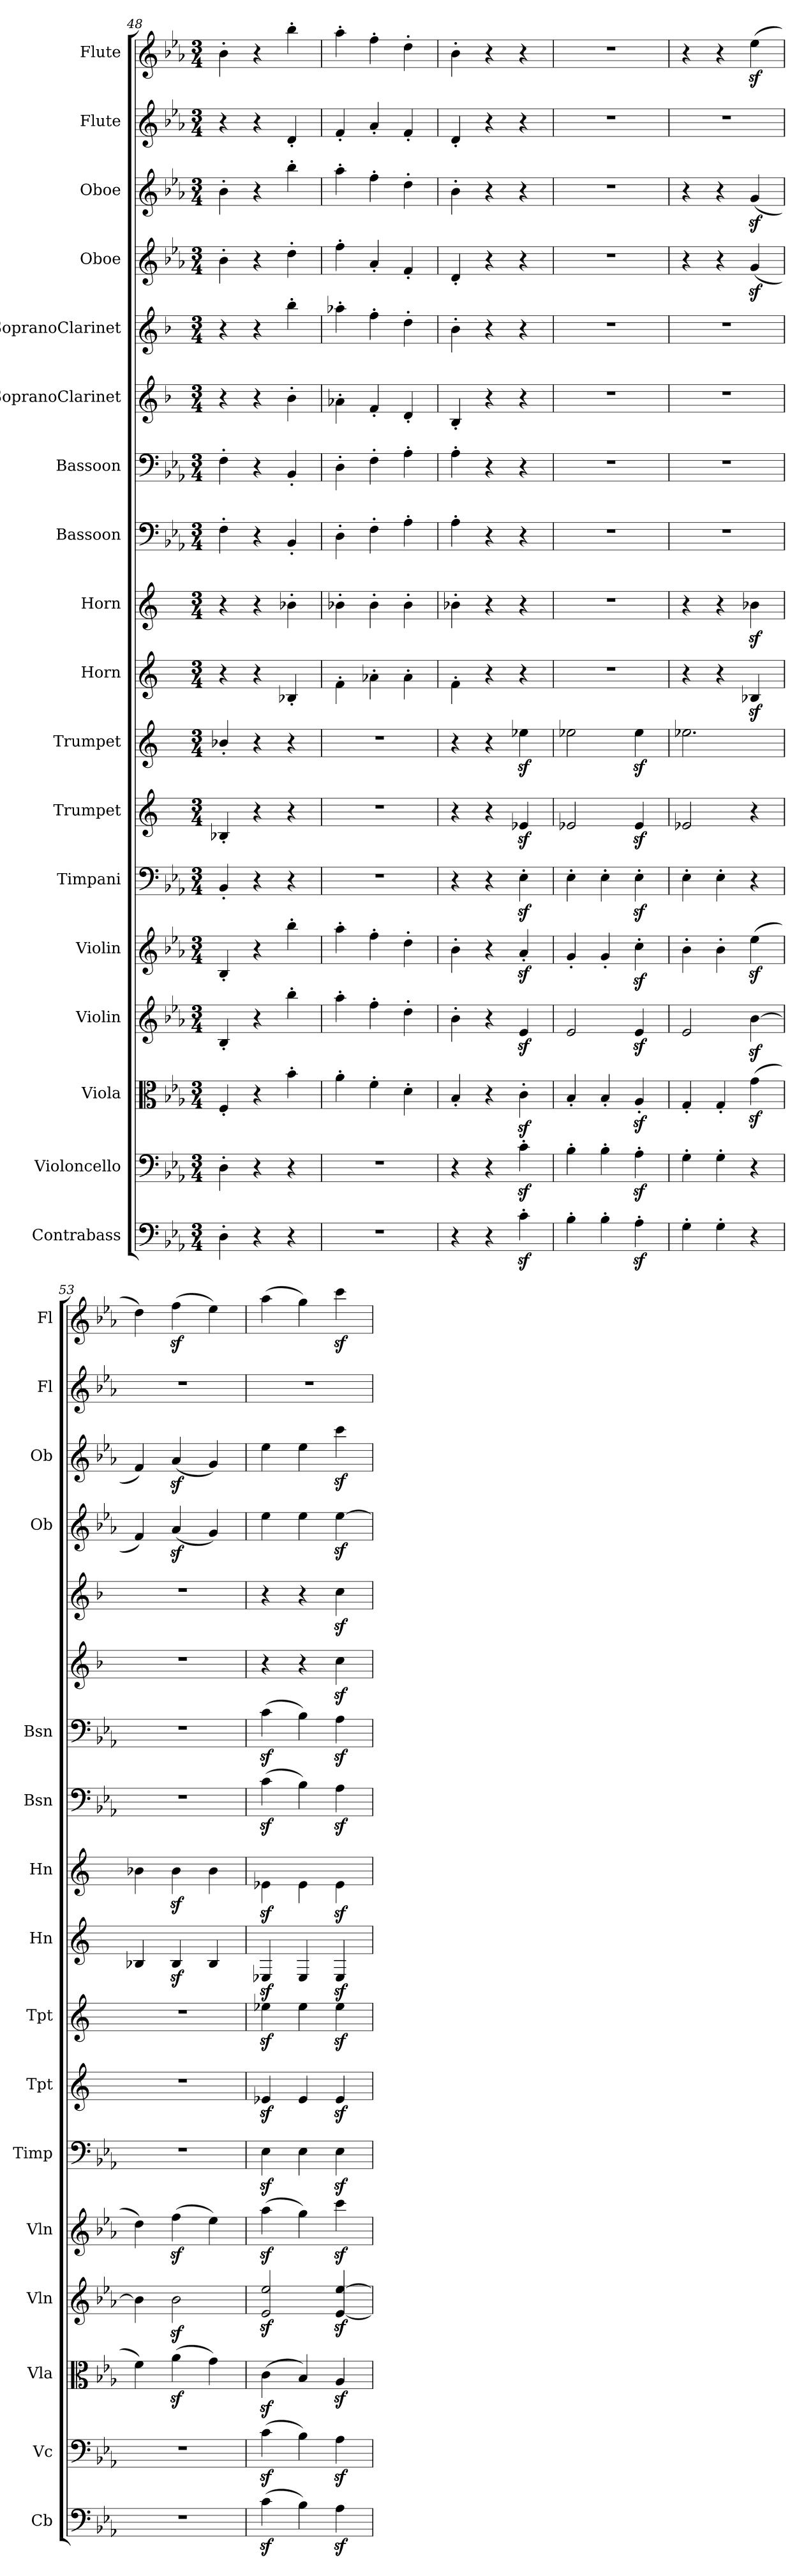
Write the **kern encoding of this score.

**kern	**kern	**kern	**kern	**kern	**kern	**kern	**kern	**kern	**kern	**kern	**kern	**kern	**kern	**kern	**kern	**kern	**kern
*part18	*part17	*part16	*part15	*part14	*part13	*part12	*part11	*part10	*part9	*part8	*part7	*part6	*part5	*part4	*part3	*part2	*part1
*staff18	*staff17	*staff16	*staff15	*staff14	*staff13	*staff12	*staff11	*staff10	*staff9	*staff8	*staff7	*staff6	*staff5	*staff4	*staff3	*staff2	*staff1
*I"Contrabass	*I"Violoncello	*I"Viola	*I"Violin	*I"Violin	*I"Timpani	*I"Trumpet	*I"Trumpet	*I"Horn	*I"Horn	*I"Bassoon	*I"Bassoon	*I"SopranoClarinet	*I"SopranoClarinet	*I"Oboe	*I"Oboe	*I"Flute	*I"Flute
*I'Cb	*I'Vc	*I'Vla	*I'Vln	*I'Vln	*I'Timp	*I'Tpt	*I'Tpt	*I'Hn	*I'Hn	*I'Bsn	*I'Bsn	*	*	*I'Ob	*I'Ob	*I'Fl	*I'Fl
*clefF4	*clefF4	*clefC3	*clefG2	*clefG2	*clefF4	*clefG2	*clefG2	*clefG2	*clefG2	*clefF4	*clefF4	*clefG2	*clefG2	*clefG2	*clefG2	*clefG2	*clefG2
*k[b-e-a-]	*k[b-e-a-]	*k[b-e-a-]	*k[b-e-a-]	*k[b-e-a-]	*k[b-e-a-]	*k[]	*k[]	*k[]	*k[]	*k[b-e-a-]	*k[b-e-a-]	*k[b-]	*k[b-]	*k[b-e-a-]	*k[b-e-a-]	*k[b-e-a-]	*k[b-e-a-]
*M3/4	*M3/4	*M3/4	*M3/4	*M3/4	*M3/4	*M3/4	*M3/4	*M3/4	*M3/4	*M3/4	*M3/4	*M3/4	*M3/4	*M3/4	*M3/4	*M3/4	*M3/4
=48	=48	=48	=48	=48	=48	=48	=48	=48	=48	=48	=48	=48	=48	=48	=48	=48	=48
4D'\	4D'\	4F'/	4B-'/	4B-'/	4BB-'/	4B-X'/	4b-X'/	4r	4r	4F'\	4F'\	4r	4r	4b-'\	4b-'\	4r	4b-'\
4r	4r	4r	4r	4r	4r	4r	4r	4r	4r	4r	4r	4r	4r	4r	4r	4r	4r
4r	4r	4b-'\	4bb-'\	4bb-'\	4r	4r	4r	4B-X'/	4b-X'\	4BB-'/	4BB-'/	4b-'\	4bb-'\	4dd'\	4bb-'\	4d'/	4bb-'\
=49	=49	=49	=49	=49	=49	=49	=49	=49	=49	=49	=49	=49	=49	=49	=49	=49	=49
2.r	2.r	4a-'\	4aa-'\	4aa-'\	2.r	2.r	2.r	4f'\	4b-X'\	4D'\	4D'\	4a-X'\	4aa-X'\	4ff'\	4aa-'\	4f'/	4aa-'\
.	.	4f'\	4ff'\	4ff'\	.	.	.	4a-X'\	4b-'\	4F'\	4F'\	4f'/	4ff'\	4a-'/	4ff'\	4a-'/	4ff'\
.	.	4d'\	4dd'\	4dd'\	.	.	.	4a-'\	4b-'\	4A-'\	4A-'\	4d'/	4dd'\	4f'/	4dd'\	4f'/	4dd'\
=50	=50	=50	=50	=50	=50	=50	=50	=50	=50	=50	=50	=50	=50	=50	=50	=50	=50
4r	4r	4B-'/	4b-'\	4b-'\	4r	4r	4r	4f'\	4b-X'\	4A-'\	4A-'\	4B-'/	4b-'\	4d'/	4b-'\	4d'/	4b-'\
4r	4r	4r	4r	4r	4r	4r	4r	4r	4r	4r	4r	4r	4r	4r	4r	4r	4r
4cz'\	4cz'\	4cz'\	4e-z/	4a-z'/	4E-z'\	4e-Xz/	4ee-Xz\	4r	4r	4r	4r	4r	4r	4r	4r	4r	4r
=51	=51	=51	=51	=51	=51	=51	=51	=51	=51	=51	=51	=51	=51	=51	=51	=51	=51
4B-'\	4B-'\	4B-'/	2e-/	4g'/	4E-'\	2e-X/	2ee-X\	2.r	2.r	2.r	2.r	2.r	2.r	2.r	2.r	2.r	2.r
4B-'\	4B-'\	4B-'/	.	4g'/	4E-'\	.	.	.	.	.	.	.	.	.	.	.	.
4A-z'\	4A-z'\	4A-z'/	4e-z/	4ccz'\	4E-z'\	4e-z/	4ee-z\	.	.	.	.	.	.	.	.	.	.
=52	=52	=52	=52	=52	=52	=52	=52	=52	=52	=52	=52	=52	=52	=52	=52	=52	=52
4G'\	4G'\	4G'/	2e-/	4b-'\	4E-'\	2e-X/	2.ee-X\	4r	4r	2.r	2.r	2.r	2.r	4r	4r	2.r	4r
4G'\	4G'\	4G'/	.	4b-'\	4E-'\	.	.	4r	4r	.	.	.	.	4r	4r	.	4r
4r	4r	(4gz\	[4b-z\	(4ee-z\	4r	4r	.	4B-Xz/	4b-Xz\	.	.	.	.	(4gz/	(4gz/	.	(4ee-z\
=53	=53	=53	=53	=53	=53	=53	=53	=53	=53	=53	=53	=53	=53	=53	=53	=53	=53
2.r	2.r	4f\)	4b-\]	4dd\)	2.r	2.r	2.r	4B-X/	4b-X\	2.r	2.r	2.r	2.r	4f/)	4f/)	2.r	4dd\)
.	.	(4a-z\	2b-z\	(4ffz\	.	.	.	4B-z/	4b-z\	.	.	.	.	(4a-z/	(4a-z/	.	(4ffz\
.	.	4g\)	.	4ee-\)	.	.	.	4B-/	4b-\	.	.	.	.	4g/)	4g/)	.	4ee-\)
=54	=54	=54	=54	=54	=54	=54	=54	=54	=54	=54	=54	=54	=54	=54	=54	=54	=54
(4cz\	(4cz\	(4cz\	2e-z/ 2ee-z/	(4aa-z\	4E-z\	4e-Xz/	4ee-Xz\	4E-Xz/	4e-Xz\	(4cz\	(4cz\	4r	4r	4ee-\	4ee-\	2.r	(4aa-\
4B-\)	4B-\)	4B-/)	.	4gg\)	4E-\	4e-/	4ee-\	4E-/	4e-\	4B-\)	4B-\)	4r	4r	4ee-\	4ee-\	.	4gg\)
4A-z\	4A-z\	4A-z/	[4e-z/ [4ee-z/	4cccz\	4E-z\	4e-z/	4ee-z\	4E-z/	4e-z\	4A-z\	4A-z\	4ccz\	4ccz\	[4ee-z\	4cccz\	.	4cccz\
=	=	=	=	=	=	=	=	=	=	=	=	=	=	=	=	=	=
*-	*-	*-	*-	*-	*-	*-	*-	*-	*-	*-	*-	*-	*-	*-	*-	*-	*-
